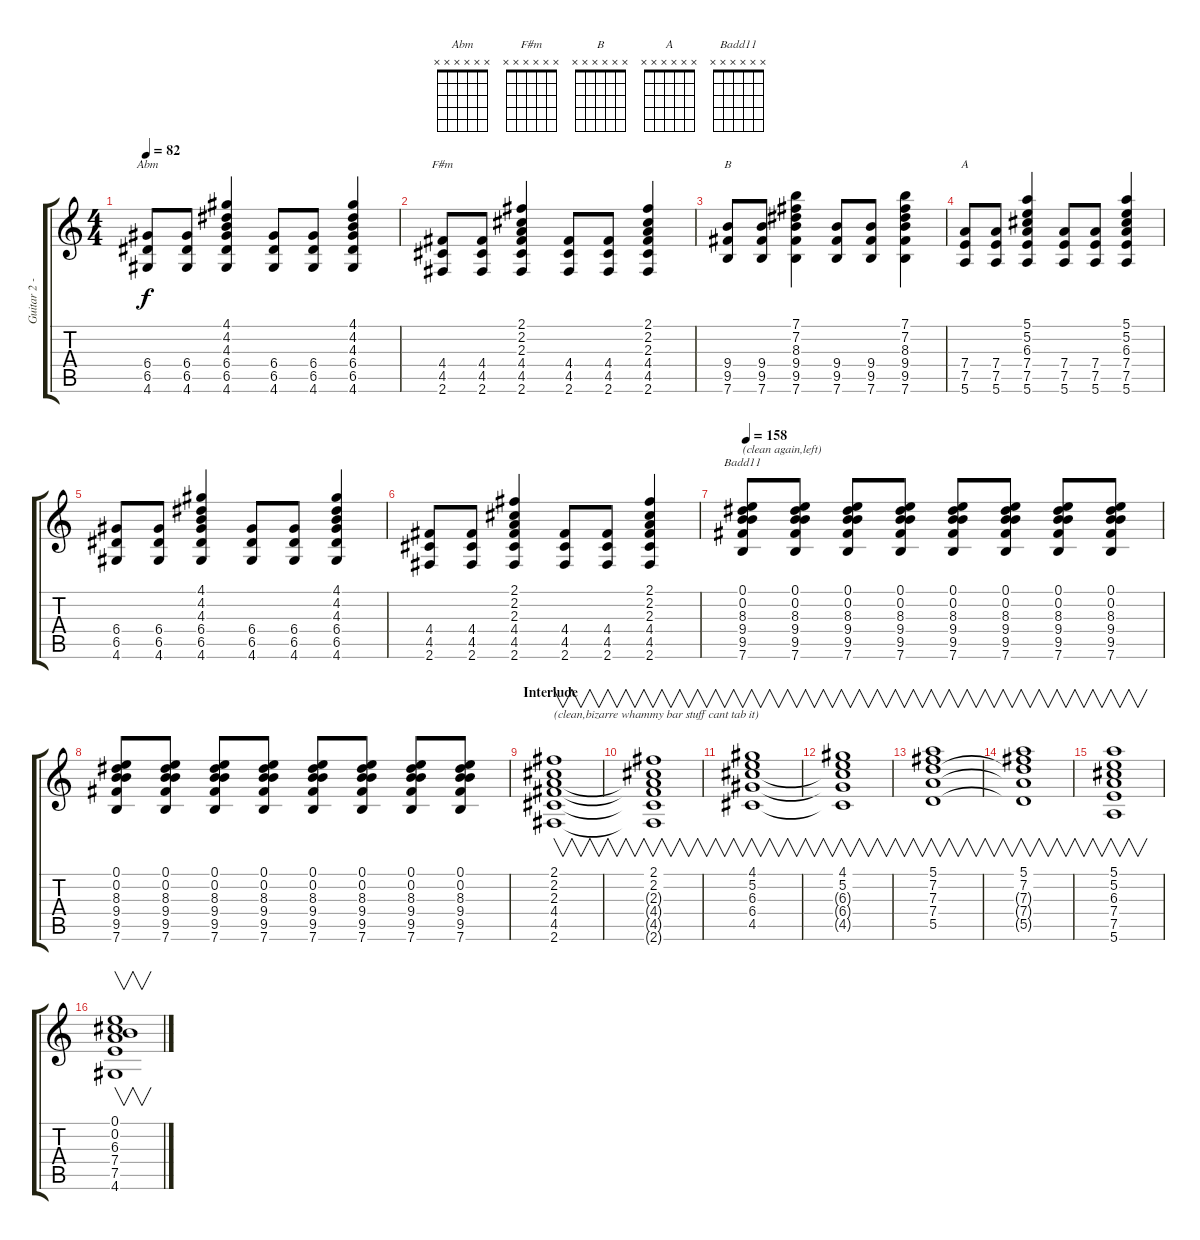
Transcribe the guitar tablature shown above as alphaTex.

\track ("Guitar 2 - fx guitar, main overdub" "Guitar 2 -") {instrument electricguitarjazz}
\staff {score tabs}
\tuning (E4 B3 G3 D3 A2 E2) {hide}
\chord ("Abm" x x x x x x) {firstfret 0}
\chord ("F#m" x x x x x x) {firstfret 0}
\chord ("B" x x x x x x) {firstfret 0}
\chord ("A" x x x x x x) {firstfret 0}
\chord ("Badd11" x x x x x x) {firstfret 0}
\ts (4 4)
\tempo 82
\clef g2
\ks c
(6.4 6.5 4.6).8{ch "Abm" dy f} (6.4 6.5 4.6).8 (4.1 4.2 4.3 6.4 6.5 4.6).4 (6.4 6.5 4.6).8 (6.4 6.5 4.6).8 (4.1 4.2 4.3 6.4 6.5 4.6).4 |
(4.4 4.5 2.6).8{ch "F#m"} (4.4 4.5 2.6).8 (2.1 2.2 2.3 4.4 4.5 2.6).4 (4.4 4.5 2.6).8 (4.4 4.5 2.6).8 (2.1 2.2 2.3 4.4 4.5 2.6).4 |
(9.4 9.5 7.6).8{ch "B"} (9.4 9.5 7.6).8 (7.1 7.2 8.3 9.4 9.5 7.6).4 (9.4 9.5 7.6).8 (9.4 9.5 7.6).8 (7.1 7.2 8.3 9.4 9.5 7.6).4 |
(7.4 7.5 5.6).8{ch "A"} (7.4 7.5 5.6).8 (5.1 5.2 6.3 7.4 7.5 5.6).4 (7.4 7.5 5.6).8 (7.4 7.5 5.6).8 (5.1 5.2 6.3 7.4 7.5 5.6).4 |
(6.4 6.5 4.6).8 (6.4 6.5 4.6).8 (4.1 4.2 4.3 6.4 6.5 4.6).4 (6.4 6.5 4.6).8 (6.4 6.5 4.6).8 (4.1 4.2 4.3 6.4 6.5 4.6).4 |
(4.4 4.5 2.6).8 (4.4 4.5 2.6).8 (2.1 2.2 2.3 4.4 4.5 2.6).4 (4.4 4.5 2.6).8 (4.4 4.5 2.6).8 (2.1 2.2 2.3 4.4 4.5 2.6).4 |
\tempo 158
(0.1 0.2 8.3 9.4 9.5 7.6).8{ch "Badd11" txt "(clean again,left)" balance 4 instrument electricguitarjazz} (0.1 0.2 8.3 9.4 9.5 7.6).8 (0.1 0.2 8.3 9.4 9.5 7.6).8 (0.1 0.2 8.3 9.4 9.5 7.6).8 (0.1 0.2 8.3 9.4 9.5 7.6).8 (0.1 0.2 8.3 9.4 9.5 7.6).8 (0.1 0.2 8.3 9.4 9.5 7.6).8 (0.1 0.2 8.3 9.4 9.5 7.6).8 |
(0.1 0.2 8.3 9.4 9.5 7.6).8 (0.1 0.2 8.3 9.4 9.5 7.6).8 (0.1 0.2 8.3 9.4 9.5 7.6).8 (0.1 0.2 8.3 9.4 9.5 7.6).8 (0.1 0.2 8.3 9.4 9.5 7.6).8 (0.1 0.2 8.3 9.4 9.5 7.6).8 (0.1 0.2 8.3 9.4 9.5 7.6).8 (0.1 0.2 8.3 9.4 9.5 7.6).8 |
\section ("" "Interlude")
(2.1 2.2 2.3 4.4 4.5 2.6).1{v txt "(clean,bizarre whammy bar stuff cant tab it)" balance 10 instrument electricguitarjazz} |
(2.1 2.2 2.3{t} 4.4{t} 4.5{t} 2.6{t}).1{v} |
(4.1 5.2 6.3 6.4 4.5).1{v} |
(4.1 5.2 6.3{t} 6.4{t} 4.5{t}).1{v} |
(5.1 7.2 7.3 7.4 5.5).1{v} |
(5.1 7.2 7.3{t} 7.4{t} 5.5{t}).1{v} |
(5.1 5.2 6.3 7.4 7.5 5.6).1{v} |
(0.1 0.2 6.3 7.4 7.5 4.6).1{v}
